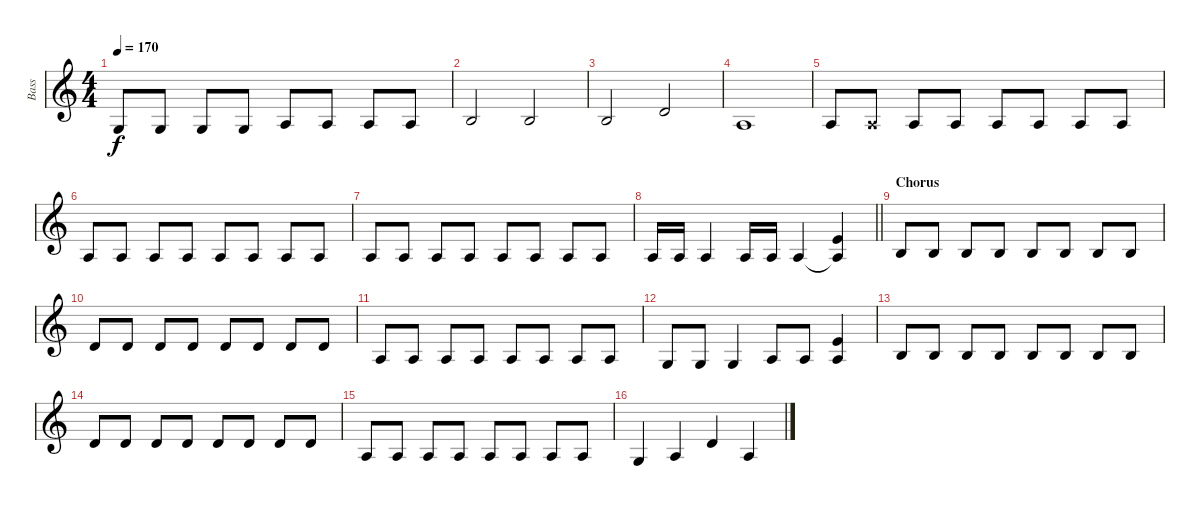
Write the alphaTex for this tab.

\track ("Bass" "Bass") {instrument electricbassfinger}
\staff {score}
\tuning (E4 B3 G3 D3 A2 E2) {hide}
\ts (4 4)
\tempo 170
\clef g2
\ks c
3.6.8{dy f} 3.6.8 3.6.8 3.6.8 5.6.8 5.6.8 5.6.8 5.6.8 |
2.5.2 2.5.2 |
2.5.2 5.5.2 |
5.6.1 |
0.5{pm}.8 0.5{x}.8 0.5.8 0.5{pm}.8 0.5{pm}.8 0.5{pm}.8 0.5{pm}.8 0.5{pm}.8 |
0.5.8 0.5.8 0.5.8 0.5.8 0.5.8 0.5.8 0.5.8 0.5.8 |
0.5{pm}.8 0.5{pm}.8 0.5{pm}.8 0.5{pm}.8 0.5{pm}.8 0.5{pm}.8 0.5{pm}.8 0.5{pm}.8 |
\barLineRight lightlight
0.5.16 0.5.16 0.5.4 0.5.16 0.5.16 0.5.4 (2.4 0.5{t}).4 |
\section ("" "Chorus")
2.5.8 2.5.8 2.5.8 2.5.8 2.5.8 2.5.8 2.5.8 2.5.8 |
5.5.8 5.5.8 5.5.8 5.5.8 5.5.8 5.5.8 5.5.8 5.5.8 |
0.5.8 0.5.8 0.5.8 0.5.8 0.5.8 0.5.8 0.5.8 0.5.8 |
3.6.8 3.6.8 3.6.4 5.6.8 5.6.8 (7.5 5.6).4 |
2.5.8 2.5.8 2.5.8 2.5.8 2.5.8 2.5.8 2.5.8 2.5.8 |
5.5.8 5.5.8 5.5.8 5.5.8 5.5.8 5.5.8 5.5.8 5.5.8 |
0.5.8 0.5.8 0.5.8 0.5.8 0.5.8 0.5.8 0.5.8 0.5.8 |
3.6.4 5.6.4 5.5.4 0.5.4
